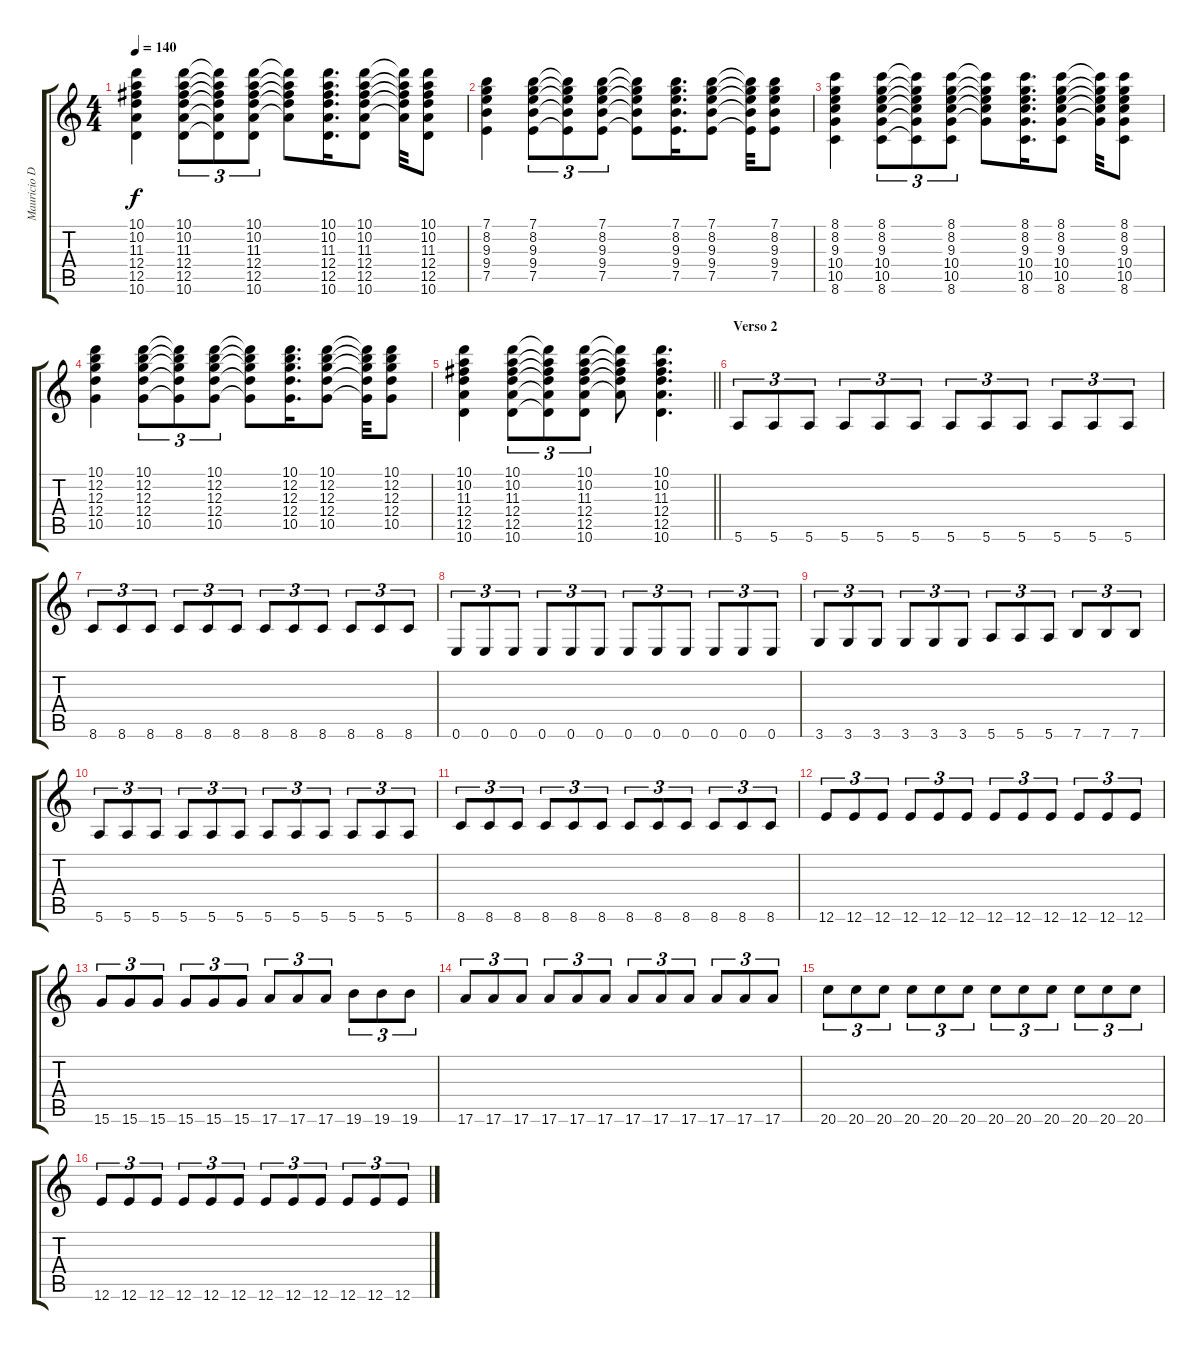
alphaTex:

\track ("Mauricio Durán" "Mauricio D") {instrument overdrivenguitar}
\staff {score tabs}
\tuning (E4 B3 G3 D3 A2 E2) {hide}
\ts (4 4)
\tempo 140
\clef g2
\ks c
(10.1 10.2 11.3 12.4 12.5 10.6).4{dy f} (10.1 10.2 11.3 12.4 12.5 10.6).8{tu (3 2)} (10.1{t} 10.2{t} 11.3{t} 12.4{t} 12.5{t} 10.6{t}).8{tu (3 2)} (10.1 10.2 11.3 12.4 12.5 10.6).8{tu (3 2)} (10.1{t} 10.2{t} 11.3{t} 12.4{t} 12.5{t}).8 (10.1 10.2 11.3 12.4 12.5 10.6).16{d} (10.1 10.2 11.3 12.4 12.5 10.6).8 (10.1{t} 10.2{t} 11.3{t} 12.4{t} 12.5{t}).32 (10.1 10.2 11.3 12.4 12.5 10.6).8 |
(7.1 8.2 9.3 9.4 7.5).4 (7.1 8.2 9.3 9.4 7.5).8{tu (3 2)} (7.1{t} 8.2{t} 9.3{t} 9.4{t} 7.5{t}).8{tu (3 2)} (7.1 8.2 9.3 9.4 7.5).8{tu (3 2)} (7.1{t} 8.2{t} 9.3{t} 9.4{t} 7.5{t}).8 (7.1 8.2 9.3 9.4 7.5).16{d} (7.1 8.2 9.3 9.4 7.5).8 (7.1{t} 8.2{t} 9.3{t} 9.4{t} 7.5{t}).32 (7.1 8.2 9.3 9.4 7.5).8 |
(8.1 8.2 9.3 10.4 10.5 8.6).4 (8.1 8.2 9.3 10.4 10.5 8.6).8{tu (3 2)} (8.1{t} 8.2{t} 9.3{t} 10.4{t} 10.5{t} 8.6{t}).8{tu (3 2)} (8.1 8.2 9.3 10.4 10.5 8.6).8{tu (3 2)} (8.1{t} 8.2{t} 9.3{t} 10.4{t} 10.5{t}).8 (8.1 8.2 9.3 10.4 10.5 8.6).16{d} (8.1 8.2 9.3 10.4 10.5 8.6).8 (8.1{t} 8.2{t} 9.3{t} 10.4{t} 10.5{t}).32 (8.1 8.2 9.3 10.4 10.5 8.6).8 |
(10.1 12.2 12.3 12.4 10.5).4 (10.1 12.2 12.3 12.4 10.5).8{tu (3 2)} (10.1{t} 12.2{t} 12.3{t} 12.4{t} 10.5{t}).8{tu (3 2)} (10.1 12.2 12.3 12.4 10.5).8{tu (3 2)} (10.1{t} 12.2{t} 12.3{t} 12.4{t} 10.5{t}).8 (10.1 12.2 12.3 12.4 10.5).16{d} (10.1 12.2 12.3 12.4 10.5).8 (10.1{t} 12.2{t} 12.3{t} 12.4{t} 10.5{t}).32 (10.1 12.2 12.3 12.4 10.5).8 |
\barLineRight lightlight
(10.1 10.2 11.3 12.4 12.5 10.6).4 (10.1 10.2 11.3 12.4 12.5 10.6).8{tu (3 2)} (10.1{t} 10.2{t} 11.3{t} 12.4{t} 12.5{t} 10.6{t}).8{tu (3 2)} (10.1 10.2 11.3 12.4 12.5 10.6).8{tu (3 2)} (10.1{t} 10.2{t} 11.3{t} 12.4{t} 12.5{t}).8 (10.1 10.2 11.3 12.4 12.5 10.6).4{d} |
\section ("" "Verso 2")
5.6.8{tu (3 2) volume 8} 5.6.8{tu (3 2)} 5.6.8{tu (3 2)} 5.6.8{tu (3 2)} 5.6.8{tu (3 2)} 5.6.8{tu (3 2)} 5.6.8{tu (3 2)} 5.6.8{tu (3 2)} 5.6.8{tu (3 2)} 5.6.8{tu (3 2)} 5.6.8{tu (3 2)} 5.6.8{tu (3 2)} |
8.6.8{tu (3 2)} 8.6.8{tu (3 2)} 8.6.8{tu (3 2)} 8.6.8{tu (3 2)} 8.6.8{tu (3 2)} 8.6.8{tu (3 2)} 8.6.8{tu (3 2)} 8.6.8{tu (3 2)} 8.6.8{tu (3 2)} 8.6.8{tu (3 2)} 8.6.8{tu (3 2)} 8.6.8{tu (3 2)} |
0.6.8{tu (3 2)} 0.6.8{tu (3 2)} 0.6.8{tu (3 2)} 0.6.8{tu (3 2)} 0.6.8{tu (3 2)} 0.6.8{tu (3 2)} 0.6.8{tu (3 2)} 0.6.8{tu (3 2)} 0.6.8{tu (3 2)} 0.6.8{tu (3 2)} 0.6.8{tu (3 2)} 0.6.8{tu (3 2)} |
3.6.8{tu (3 2)} 3.6.8{tu (3 2)} 3.6.8{tu (3 2)} 3.6.8{tu (3 2)} 3.6.8{tu (3 2)} 3.6.8{tu (3 2)} 5.6.8{tu (3 2)} 5.6.8{tu (3 2)} 5.6.8{tu (3 2)} 7.6.8{tu (3 2)} 7.6.8{tu (3 2)} 7.6.8{tu (3 2)} |
5.6.8{tu (3 2)} 5.6.8{tu (3 2)} 5.6.8{tu (3 2)} 5.6.8{tu (3 2)} 5.6.8{tu (3 2)} 5.6.8{tu (3 2)} 5.6.8{tu (3 2)} 5.6.8{tu (3 2)} 5.6.8{tu (3 2)} 5.6.8{tu (3 2)} 5.6.8{tu (3 2)} 5.6.8{tu (3 2)} |
8.6.8{tu (3 2)} 8.6.8{tu (3 2)} 8.6.8{tu (3 2)} 8.6.8{tu (3 2)} 8.6.8{tu (3 2)} 8.6.8{tu (3 2)} 8.6.8{tu (3 2)} 8.6.8{tu (3 2)} 8.6.8{tu (3 2)} 8.6.8{tu (3 2)} 8.6.8{tu (3 2)} 8.6.8{tu (3 2)} |
12.6.8{tu (3 2)} 12.6.8{tu (3 2)} 12.6.8{tu (3 2)} 12.6.8{tu (3 2)} 12.6.8{tu (3 2)} 12.6.8{tu (3 2)} 12.6.8{tu (3 2)} 12.6.8{tu (3 2)} 12.6.8{tu (3 2)} 12.6.8{tu (3 2)} 12.6.8{tu (3 2)} 12.6.8{tu (3 2)} |
15.6.8{tu (3 2)} 15.6.8{tu (3 2)} 15.6.8{tu (3 2)} 15.6.8{tu (3 2)} 15.6.8{tu (3 2)} 15.6.8{tu (3 2)} 17.6.8{tu (3 2)} 17.6.8{tu (3 2)} 17.6.8{tu (3 2)} 19.6.8{tu (3 2)} 19.6.8{tu (3 2)} 19.6.8{tu (3 2)} |
17.6.8{tu (3 2)} 17.6.8{tu (3 2)} 17.6.8{tu (3 2)} 17.6.8{tu (3 2)} 17.6.8{tu (3 2)} 17.6.8{tu (3 2)} 17.6.8{tu (3 2)} 17.6.8{tu (3 2)} 17.6.8{tu (3 2)} 17.6.8{tu (3 2)} 17.6.8{tu (3 2)} 17.6.8{tu (3 2)} |
20.6.8{tu (3 2)} 20.6.8{tu (3 2)} 20.6.8{tu (3 2)} 20.6.8{tu (3 2)} 20.6.8{tu (3 2)} 20.6.8{tu (3 2)} 20.6.8{tu (3 2)} 20.6.8{tu (3 2)} 20.6.8{tu (3 2)} 20.6.8{tu (3 2)} 20.6.8{tu (3 2)} 20.6.8{tu (3 2)} |
12.6.8{tu (3 2)} 12.6.8{tu (3 2)} 12.6.8{tu (3 2)} 12.6.8{tu (3 2)} 12.6.8{tu (3 2)} 12.6.8{tu (3 2)} 12.6.8{tu (3 2)} 12.6.8{tu (3 2)} 12.6.8{tu (3 2)} 12.6.8{tu (3 2)} 12.6.8{tu (3 2)} 12.6.8{tu (3 2)}
